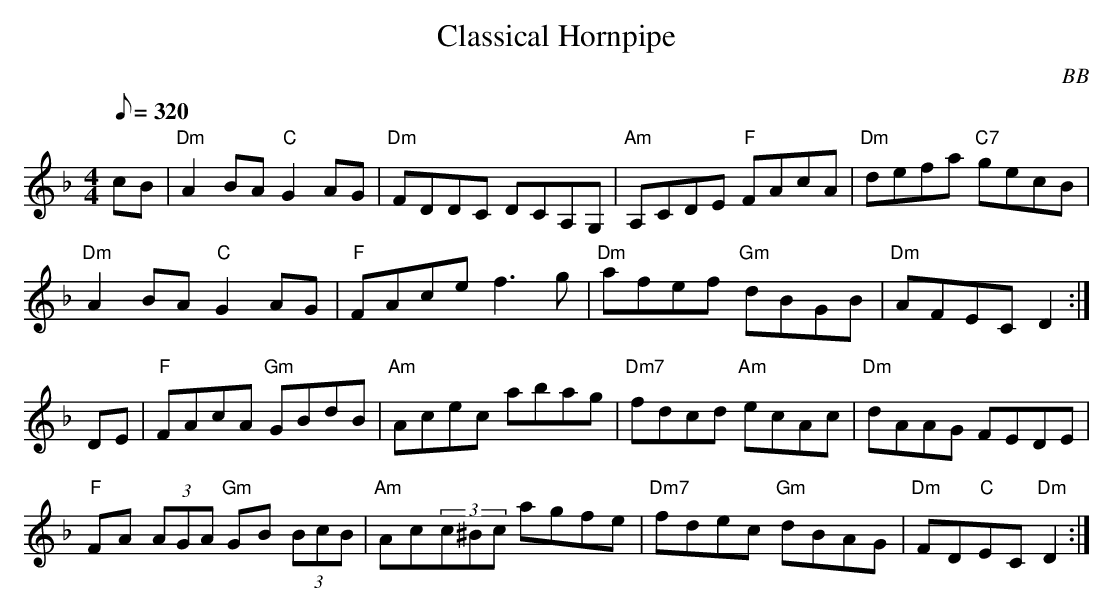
X:1
T: Classical Hornpipe
C: BB
Q: 1/8=320
M: 4/4
L: 1/8
K: Dm
cB|"Dm"A2 BA "C"G2 AG|"Dm"FDDC DCA,G,|"Am"A,CDE "F"FAcA|"Dm"defa "C7"gecB |
"Dm"A2 BA "C"G2 AG|"F"FAce f3 g|"Dm"afef "Gm"dBGB|"Dm"AFEC D2 :|
DE|"F"FAcA "Gm"GBdB|"Am"Acec abag|"Dm7"fdcd "Am"ecAc|"Dm"dAAG FEDE |
"F"FA (3AGA "Gm"GB (3BcB|"Am"Ac(3c^Bc agfe|"Dm7"fdec "Gm"dBAG| "Dm"FD"C"EC "Dm"D2 :|
